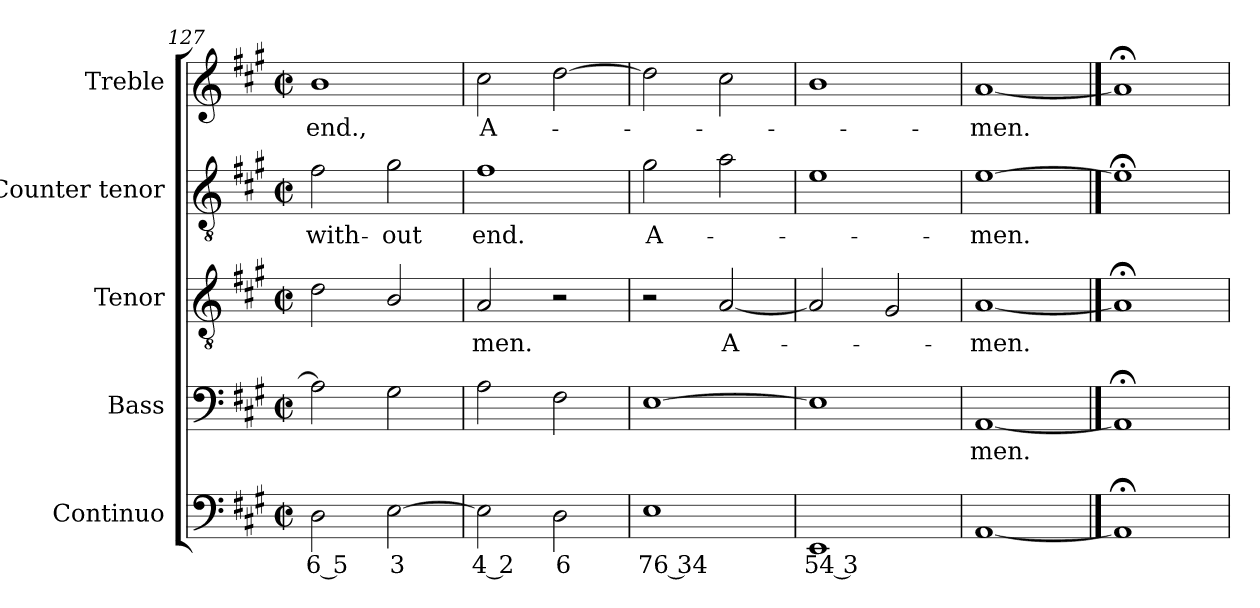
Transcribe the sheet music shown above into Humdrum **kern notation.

**kern	**text	**kern	**text	**kern	**text	**kern	**text	**kern	**text
*part5	*part5	*part4	*part4	*part3	*part3	*part2	*part2	*part1	*part1
*staff5	*staff5	*staff4	*staff4	*staff3	*staff3	*staff2	*staff2	*staff1	*staff1
*I"Continuo	*	*I"Bass	*	*I"Tenor	*	*I"Counter tenor	*	*I"Treble	*
*I'Cont.	*	*I'B.	*	*I'T.	*	*	*	*	*
*clefF4	*	*clefF4	*	*clefGv2	*	*clefGv2	*	*clefG2	*
*	*	*	*	*ITrd7c12	*	*ITrd7c12	*	*	*
*k[f#c#g#]	*	*k[f#c#g#]	*	*k[f#c#g#]	*	*k[f#c#g#]	*	*k[f#c#g#]	*
*A:	*	*A:	*	*A:	*	*A:	*	*A:	*
*M2/2	*	*M2/2	*	*M2/2	*	*M2/2	*	*M2/2	*
*met(c|)	*	*met(c|)	*	*met(c|)	*	*met(c|)	*	*met(c|)	*
=127	=127	=127	=127	=127	=127	=127	=127	=127	=127
!	!LO:LY:b:color=#000000	!	!	!	!	!	!	!	!
!	!	!	!	!	!	!	!LO:LY:b:color=#000000	!	!
!	!	!	!	!	!	!	!	!	!LO:LY:b:color=#000000
2Di\	6 5	2Ai\]	.	2Di\	.	2F#i\	with-	1bi	end.,
!	!LO:LY:b:color=#000000	!	!	!	!	!	!	!	!
!	!	!	!	!	!	!	!LO:LY:b:color=#000000	!	!
[2Ei\	3	2G#i\	.	2BBi/	.	2G#i\	-out	.	.
=128	=128	=128	=128	=128	=128	=128	=128	=128	=128
!	!LO:LY:b:color=#000000	!	!	!	!	!	!	!	!
!	!	!	!	!	!LO:LY:b:color=#000000	!	!	!	!
!	!	!	!	!	!	!	!LO:LY:b:color=#000000	!	!
!	!	!	!	!	!	!	!	!	!LO:LY:b:color=#000000
2Ei\]	4 2	2Ai\	.	2AAi/	-men.	1F#i	end.	2cc#i\	A-
!	!LO:LY:b:color=#000000	!	!	!	!	!	!	!	!
2Di\	6	2F#i\	.	2r	.	.	.	[2ddi\	.
=129	=129	=129	=129	=129	=129	=129	=129	=129	=129
!	!LO:LY:b:color=#000000	!	!	!	!	!	!	!	!
!	!	!	!	!	!	!	!LO:LY:b:color=#000000	!	!
1Ei	76 34	[1Ei	.	2r	.	2G#i\	A-	2ddi\]	.
!	!	!	!	!	!LO:LY:b:color=#000000	!	!	!	!
.	.	.	.	[2AAi/	A-	2Ai\	.	2cc#i\	.
=130	=130	=130	=130	=130	=130	=130	=130	=130	=130
!	!LO:LY:b:color=#000000	!	!	!	!	!	!	!	!
1EEi	54 3	1Ei]	.	2AAi/]	.	1Ei	.	1bi	.
.	.	.	.	2GG#i/	.	.	.	.	.
=131	=131	=131	=131	=131	=131	=131	=131	=131	=131
!	!	!	!LO:LY:b:color=#000000	!	!	!	!	!	!
!	!	!	!	!	!LO:LY:b:color=#000000	!	!	!	!
!	!	!	!	!	!	!	!LO:LY:b:color=#000000	!	!
!	!	!	!	!	!	!	!	!	!LO:LY:b:color=#000000
[1AAi	.	[1AAi	-men.	[1AAi	-men.	[1Ei	-men.	[1ai	-men.
==132	==132	==132	==132	==132	==132	==132	==132	==132	==132
1AA;i]	.	1AA;i]	.	1AA;i]	.	1E;i]	.	1a;i]	.
=	=	=	=	=	=	=	=	=	=
*-	*-	*-	*-	*-	*-	*-	*-	*-	*-
